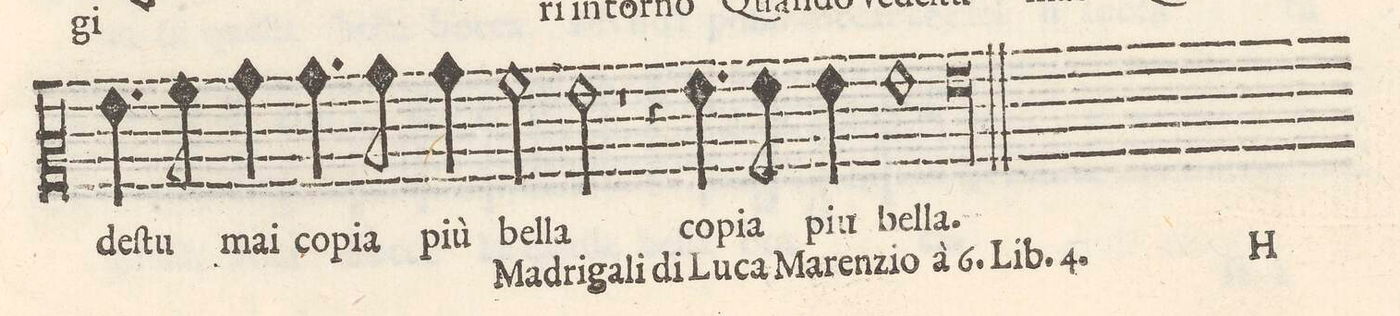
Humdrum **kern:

**kern	**text
*I"ALTO	*
*clefC2	*
*k[]	*
*met(c)	*
*M2/1	*
4.g\	-deſ-
8a\	-tu
4b\	mai
4.b\	co-
8b\	-pia
4b\	più
=33-	=33-
2a\	bel-
2g\	-la
1r	.
=34-	=34-
4r	.
4.g\	co-
8g\	-pia
4g\	piu
1g	bel-
=35-	=35-
00g	-la.
=36-	=36-
=-	=-
*-	*-
